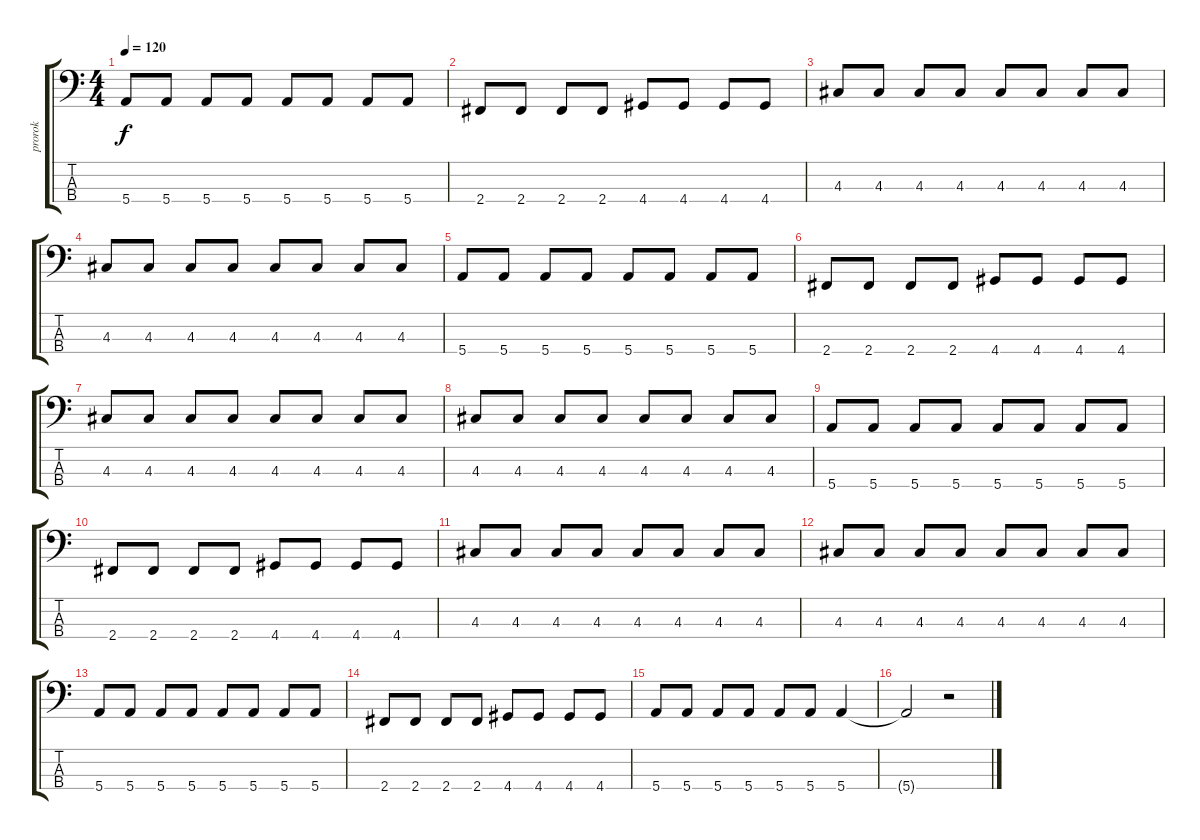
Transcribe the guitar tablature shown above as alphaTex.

\track ("prorok" "prorok") {instrument electricbassfinger}
\staff {score tabs}
\tuning (G2 D2 A1 E1) {hide}
\ts (4 4)
\tempo 120
\clef f4
\ks c
5.4.8{dy f} 5.4.8 5.4.8 5.4.8 5.4.8 5.4.8 5.4.8 5.4.8 |
2.4.8 2.4.8 2.4.8 2.4.8 4.4.8 4.4.8 4.4.8 4.4.8 |
4.3.8 4.3.8 4.3.8 4.3.8 4.3.8 4.3.8 4.3.8 4.3.8 |
4.3.8 4.3.8 4.3.8 4.3.8 4.3.8 4.3.8 4.3.8 4.3.8 |
5.4.8 5.4.8 5.4.8 5.4.8 5.4.8 5.4.8 5.4.8 5.4.8 |
2.4.8 2.4.8 2.4.8 2.4.8 4.4.8 4.4.8 4.4.8 4.4.8 |
4.3.8 4.3.8 4.3.8 4.3.8 4.3.8 4.3.8 4.3.8 4.3.8 |
4.3.8 4.3.8 4.3.8 4.3.8 4.3.8 4.3.8 4.3.8 4.3.8 |
5.4.8 5.4.8 5.4.8 5.4.8 5.4.8 5.4.8 5.4.8 5.4.8 |
2.4.8 2.4.8 2.4.8 2.4.8 4.4.8 4.4.8 4.4.8 4.4.8 |
4.3.8 4.3.8 4.3.8 4.3.8 4.3.8 4.3.8 4.3.8 4.3.8 |
4.3.8 4.3.8 4.3.8 4.3.8 4.3.8 4.3.8 4.3.8 4.3.8 |
5.4.8 5.4.8 5.4.8 5.4.8 5.4.8 5.4.8 5.4.8 5.4.8 |
2.4.8 2.4.8 2.4.8 2.4.8 4.4.8 4.4.8 4.4.8 4.4.8 |
5.4.8 5.4.8 5.4.8 5.4.8 5.4.8 5.4.8 5.4.4 |
5.4{t}.2 r.2
